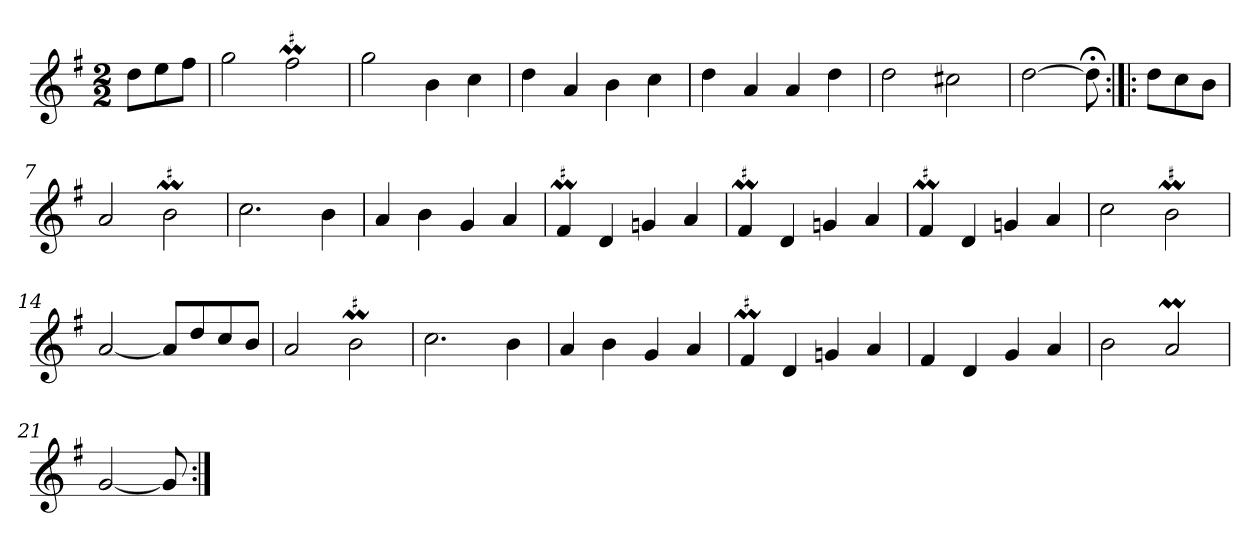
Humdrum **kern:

**kern
*part1
*staff1
*clefG2
*k[f#]
*G:
*M2/2
*MM120
=
8dd\L
8ee\
8ff#\J
=1
2gg
!LO:MOR:acc=#
2ff#M
=2
2gg
4b
4cc
=3
4dd
4a
4b
4cc
=4
4dd
4a
4a
4dd
=5
2dd
2cc#X
=6
[2dd
8dd;<]
=:|!|:
8dd\L
8cc\
8b\J
=7
2a
!LO:MOR:acc=#
2bM
=8
2.cc
4b
=9
4a
4b
4g
4a
=10
!LO:MOR:acc=#
4f#M
4d
4gn
4a
=11
!LO:MOR:acc=#
4f#M
4d
4gn
4a
=12
!LO:MOR:acc=#
4f#M
4d
4gn
4a
=13
2cc
!LO:MOR:acc=#
2bM
=14
[2a
8a/L]
8dd/
8cc/
8b/J
=15
2a
!LO:MOR:acc=#
2bM
=16
2.cc
4b
=17
4a
4b
4g
4a
=18
!LO:MOR:acc=#
4f#M
4d
4gn
4a
=19
4f#
4d
4g
4a
=20
2b
2aM
=21
[2g
8g]
=:|!
*-
